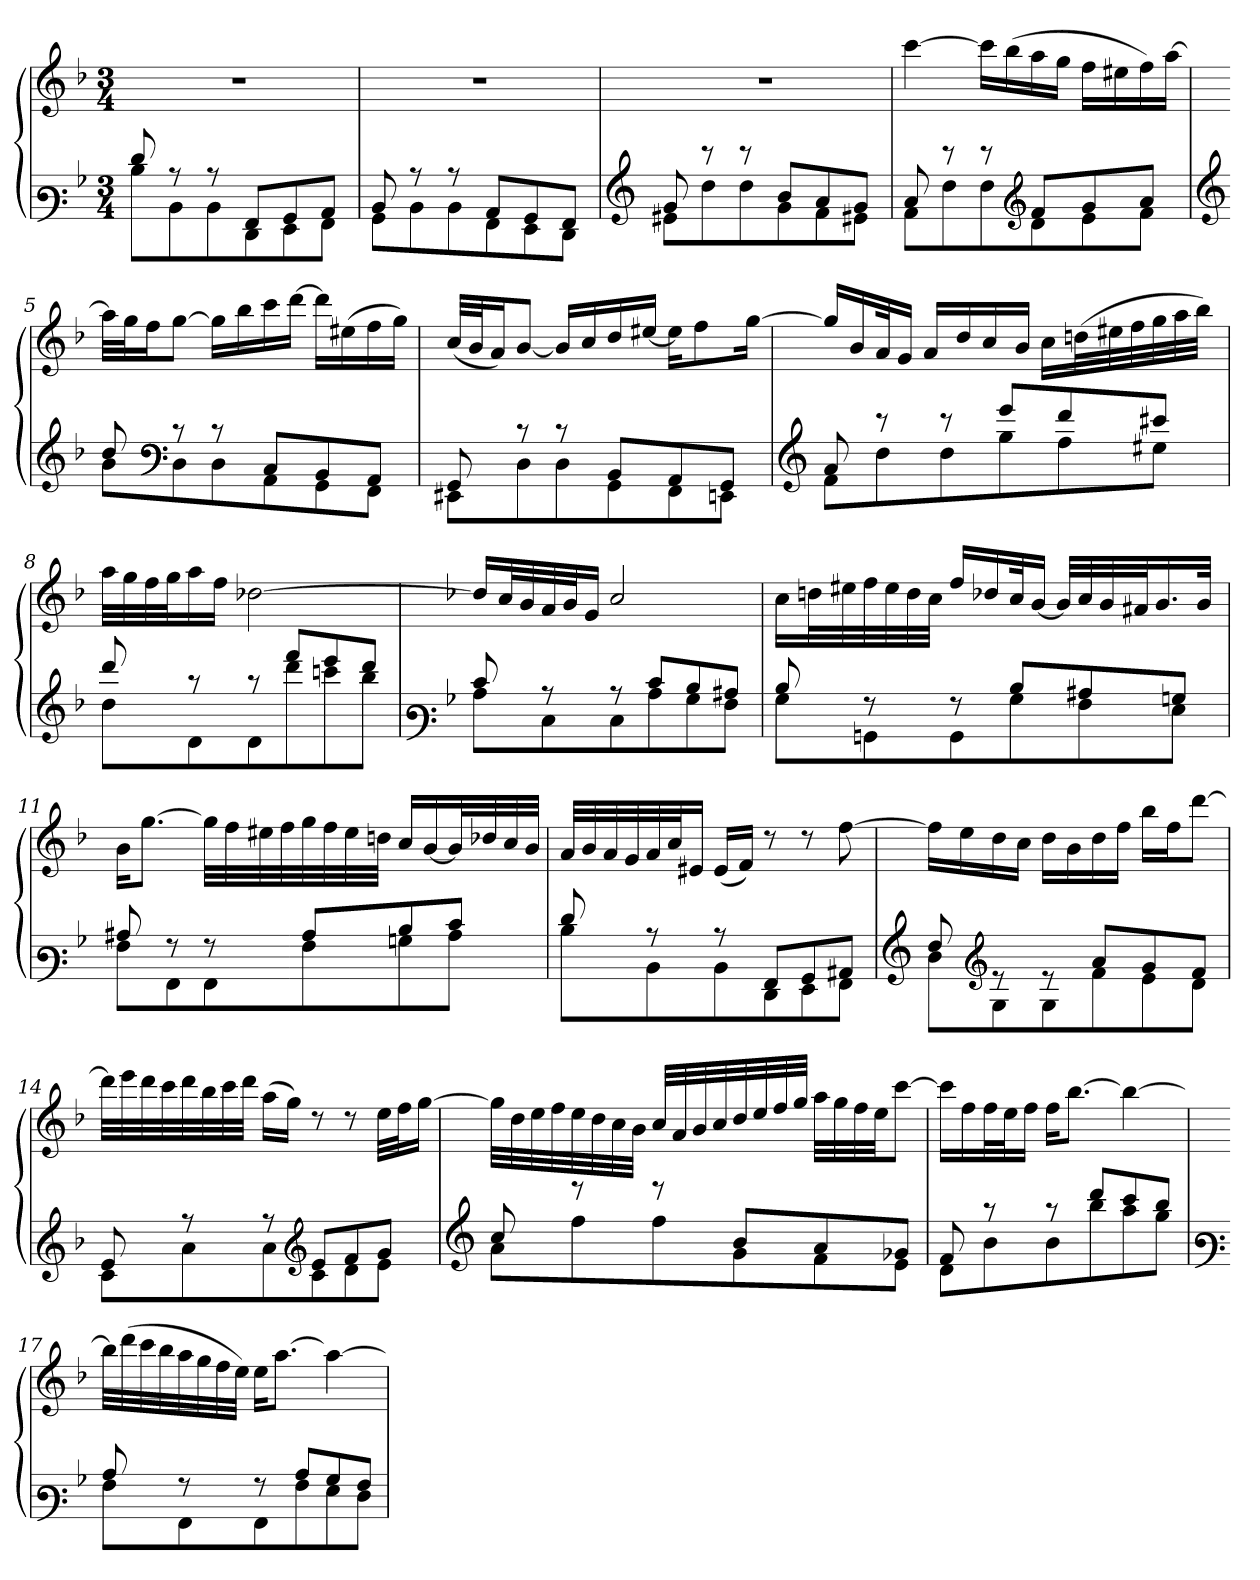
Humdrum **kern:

**kern	**kern
*part1	*part1
*staff2	*staff1
*clefF3	*clefG3
*k[b-]	*k[b-]
*M3/4	*M3/4
=1	=1
*^	*
8f/	8d\L	2.r
8rc	8D\	.
8rc	8D\	.
8AA/L	8FF\	.
8BB-/	8GG\	.
8C/J	8AA\J	.
=2	=2	=2
8D/	8BB-\L	2.r
8rc	8D\	.
8rc	8D\	.
8C/L	8AA\	.
8BB-/	8GG\	.
8AA/J	8FF\J	.
!!LO:LB:g=z
=3	=3	=3
*clefG3	*	*
8e/	8c#X\L	2.r
8raa	8b-\	.
8raa	8b-\	.
8g/L	8e\	.
8f/	8d\	.
8e/J	8c#X\J	.
=4	=4	=4
8f/	8d\L	[>4aa\
8raa	8b-\	.
8raa	8b-\	16aa\LL]
.	.	(>16gg\
*clefG2	*	*
8f/L	8d\	16ff\
.	.	16ee\JJ
8g/	8e\	16dd\LL
.	.	16cc#X\
8a/J	8f\J	16dd\)
.	.	[>16ff\JJ
!!LO:LB:g=z
=5	=5	=5
*clefG3	*	*
8b-/	8g\L	32ff\LLL]
.	.	32ee\J
.	.	16dd\J
*clefF4	*	*
8rc	8D\	[>8ee\J
8rc	8D\	16ee\LL]
.	.	16gg\
8C/L	8AA\	16aa\
.	.	[>16bb-\JJ
8BB-/	8GG\	16bb-\LL]
.	.	(>16cc#X\
8AA/J	8FF\J	16dd\
.	.	16ee\JJ)
=6	=6	=6
8GG/	8EE#X\L	(<32a/LLL
.	.	32g/J
.	.	16f/J)
8rc	8D\	[<8g/J
8rc	8D\	16g/LL]
.	.	16a/
8BB-/L	8GG\	16b-/
.	.	[>16cc#X/JJ
8AA/	8FF\	16cc#\KL]
.	.	8dd\
8GG/J	8EEn\J	.
.	.	[>16ee\Jk
!!LO:LB:g=z
=7	=7	=7
*clefG3	*	*
8f/	8d\L	16ee/LL]
.	.	16g/
8raa	8b-\	32f/k
.	.	16e/JJ
.	.	16f/LL
8raa	8b-\	.
.	.	16b-/
.	.	16a/
8ccc/L	8ee\	.
.	.	16g/JJ
.	.	16a\LL
8bb-/	8dd\	.
.	.	(>32bn\L
.	.	32cc#X\
.	.	32dd\
8aa#X/J	8cc#\J	32ee\
.	.	32ff\
.	.	32gg\JJJ)
.	.	32ryy
=8	=8	=8
8bb-/	8b-\L	32ff\LLL
.	.	32ee\
.	.	32dd\
.	.	32ee\J
8rff	8B-\	16ff\
.	.	16dd\JJ
8rff	8B-\	[>2b-X\
8ddd/L	8bb-\	.
8ccc/	8aan\	.
8bb-/J	8gg\J	.
!!LO:PB:g=z
=9	=9	=9
*clefF3	*	*
*k[b-]	*	*k[b-]
8e/	8c\L	16b-/LL]
.	.	32a/L
.	.	32g/
8rc	8E\	32f/
.	.	32g/J
.	.	16e/JJ
8rc	8E\	2a/
8e/L	8c\	.
8d/	8B-\	.
8c#X/J	8A\J	.
=10	=10	=10
8d/	8B-\L	16a\LL
.	.	32bn\L
.	.	32cc#X\
8rA	8BB\	32dd\
.	.	32cc#\
.	.	32b\
.	.	32a\JJJ
8rA	8BB\	16dd/LL
.	.	16b-X/
8d/L	8B-\	32a/k
.	.	[<16g/JJ
.	.	32g/LLL]
8c#X/	8A\	32a/
.	.	32g/
.	.	32f#X/J
.	.	16.g/
8Bn/J	8G\J	.
.	.	32g/JJk
.	.	32ryy
!!LO:LB:g=z
=11	=11	=11
8c#X/	8A\L	16g\KL
.	.	[>8.ee\J
8rA	8AA\	.
8rA	8AA\	32ee\LLL]
.	.	32dd\
.	.	32cc#X\
.	.	32dd\
8c#/L	8A\	32ee\
.	.	32dd\
.	.	32cc#\
.	.	32bn\JJJ
8d/	8Bn\	16a/LL
.	.	[<16g/
8e/J	8c#\J	32g/L]
.	.	32b-X/
.	.	32a/
.	.	32g/JJJ
=12	=12	=12
8f/	8d\L	32f/LLL
.	.	32g/
.	.	32f/
.	.	32e/
8rc	8D\	32f/
.	.	32a/J
.	.	16c#X/JJ
8rc	8D\	(<16c#/LL
.	.	16d/JJ)
8AA/L	8FF\	8rb
8BB-/	8GG\	8rb
8C#/J	8AA\J	[>8dd\
!!LO:LB:g=z
=13	=13	=13
*clefG3	*	*
8b-/	8g\L	16dd\LL]
.	.	16cc\
*clefG2	*	*
8re	8G\	16b-\
.	.	16a\JJ
8re	8G\	16b-\LL
.	.	16g\
8a/L	8f\	16b-\
.	.	16dd\JJ
8g/	8e\	16gg\LL
.	.	16dd\J
8f/J	8d\J	[>8bb-\J
=14	=14	=14
8e/	8c\L	32bb-\LLL]
.	.	32ccc\
.	.	32bb-\
.	.	32aa\
8rff	8a\	32bb-\
.	.	32gg\
.	.	32aa\
.	.	32bb-\JJJ
8rff	8a\	(>16ff\LL
.	.	16ee\JJ)
*clefG2	*	*
8e/L	8c\	8rb
8f/	8d\	8rb
8g/J	8e\J	32cc\LLL
.	.	32dd\J
.	.	[>16ee\JJ
!!LO:LB:g=z
=15	=15	=15
*clefG3	*	*
8a/	8f\L	32ee\LLL]
.	.	32b-\
.	.	32cc\
.	.	32dd\
8rbb	8dd\	32cc\
.	.	32b-\
.	.	32a\
.	.	32g\JJJ
8rbb	8dd\	32a/LLL
.	.	32f/
.	.	32g/
.	.	32a/
8g/L	8e\	32b-/
.	.	32cc/
.	.	32dd/
.	.	32ee/JJJ
8f/	8d\	32ff\LLL
.	.	32ee\
.	.	32dd\
.	.	32cc\JJ
8e-X/J	8c\J	[>8aa\J
=16	=16	=16
8d/	8B-\L	16aa\LL]
.	.	16dd\
8rff	8g\	32dd\L
.	.	32cc\J
.	.	16dd\JJ
8rff	8g\	16dd\KL
.	.	[>8.gg\J
8bb-/L	8gg\	.
8aa/	8ff\	4gg\_>
8gg/J	8ee\J	.
!!LO:LB:g=z
=17	=17	=17
*clefF3	*	*
8c/	8A\L	32gg\LLL]
.	.	(>32bb-\
.	.	32aa\
.	.	32gg\
8rA	8AA\	32ff\
.	.	32ee\
.	.	32dd\
.	.	32cc\JJJ)
8rA	8AA\	16cc\KL
.	.	[>8.ff\J
8c/L	8A\	.
8B-/	8G\	4ff\_>
8A/J	8F\J	.
*v	*v	*
=	=
*-	*-
